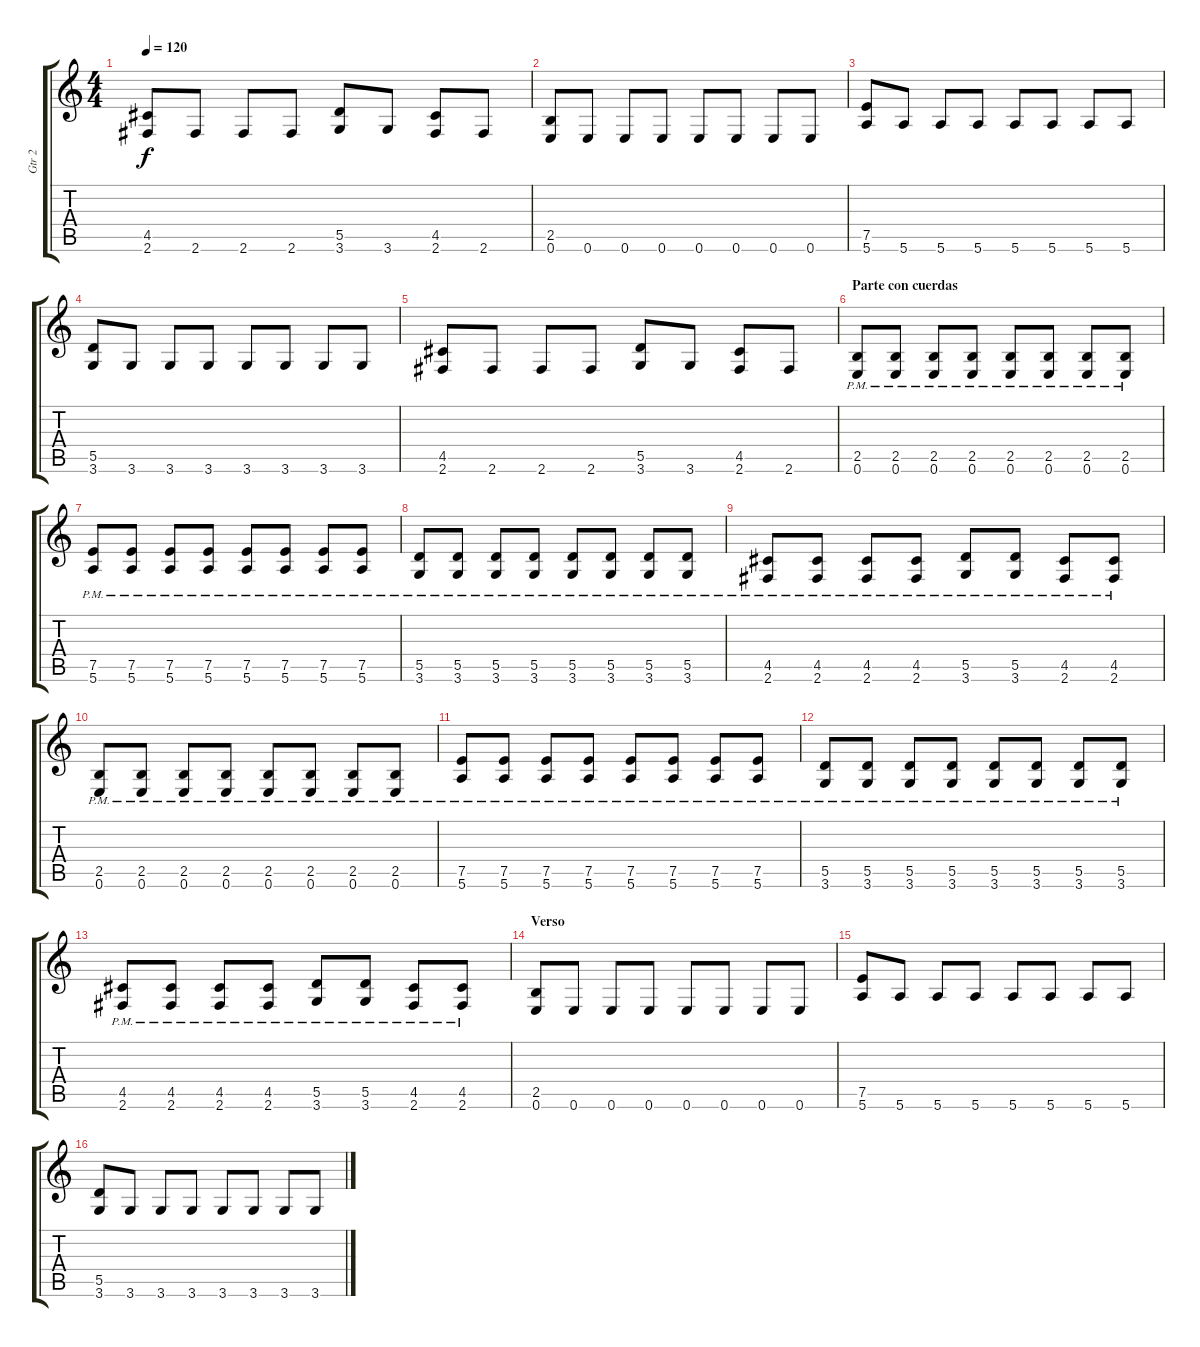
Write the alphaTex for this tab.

\track ("Gtr 2" "Gtr 2") {instrument overdrivenguitar}
\staff {score tabs}
\tuning (E4 B3 G3 D3 A2 E2) {hide}
\ts (4 4)
\tempo 120
\clef g2
\ks c
(4.5 2.6).8{dy f} 2.6.8 2.6.8 2.6.8 (5.5 3.6).8 3.6.8 (4.5 2.6).8 2.6.8 |
(2.5 0.6).8 0.6.8 0.6.8 0.6.8 0.6.8 0.6.8 0.6.8 0.6.8 |
(7.5 5.6).8 5.6.8 5.6.8 5.6.8 5.6.8 5.6.8 5.6.8 5.6.8 |
(5.5 3.6).8 3.6.8 3.6.8 3.6.8 3.6.8 3.6.8 3.6.8 3.6.8 |
(4.5 2.6).8 2.6.8 2.6.8 2.6.8 (5.5 3.6).8 3.6.8 (4.5 2.6).8 2.6.8 |
\section ("" "Parte con cuerdas")
(2.5{pm} 0.6{pm}).8 (2.5{pm} 0.6{pm}).8 (2.5{pm} 0.6{pm}).8 (2.5{pm} 0.6{pm}).8 (2.5{pm} 0.6{pm}).8 (2.5{pm} 0.6{pm}).8 (2.5{pm} 0.6{pm}).8 (2.5{pm} 0.6{pm}).8 |
(7.5{pm} 5.6{pm}).8 (7.5{pm} 5.6{pm}).8 (7.5{pm} 5.6{pm}).8 (7.5{pm} 5.6{pm}).8 (7.5{pm} 5.6{pm}).8 (7.5{pm} 5.6{pm}).8 (7.5{pm} 5.6{pm}).8 (7.5{pm} 5.6{pm}).8 |
(5.5{pm} 3.6{pm}).8 (5.5{pm} 3.6{pm}).8 (5.5{pm} 3.6{pm}).8 (5.5{pm} 3.6{pm}).8 (5.5{pm} 3.6{pm}).8 (5.5{pm} 3.6{pm}).8 (5.5{pm} 3.6{pm}).8 (5.5{pm} 3.6{pm}).8 |
(4.5{pm} 2.6{pm}).8 (4.5{pm} 2.6{pm}).8 (4.5{pm} 2.6{pm}).8 (4.5{pm} 2.6{pm}).8 (5.5{pm} 3.6{pm}).8 (5.5{pm} 3.6{pm}).8 (4.5{pm} 2.6{pm}).8 (4.5 2.6{pm}).8 |
(2.5{pm} 0.6{pm}).8 (2.5{pm} 0.6{pm}).8 (2.5{pm} 0.6{pm}).8 (2.5{pm} 0.6{pm}).8 (2.5{pm} 0.6{pm}).8 (2.5{pm} 0.6{pm}).8 (2.5{pm} 0.6{pm}).8 (2.5{pm} 0.6{pm}).8 |
(7.5{pm} 5.6{pm}).8 (7.5{pm} 5.6{pm}).8 (7.5{pm} 5.6{pm}).8 (7.5{pm} 5.6{pm}).8 (7.5{pm} 5.6{pm}).8 (7.5{pm} 5.6{pm}).8 (7.5{pm} 5.6{pm}).8 (7.5{pm} 5.6{pm}).8 |
(5.5{pm} 3.6{pm}).8 (5.5{pm} 3.6{pm}).8 (5.5{pm} 3.6{pm}).8 (5.5{pm} 3.6{pm}).8 (5.5{pm} 3.6{pm}).8 (5.5{pm} 3.6{pm}).8 (5.5{pm} 3.6{pm}).8 (5.5{pm} 3.6{pm}).8 |
(4.5{pm} 2.6{pm}).8 (4.5{pm} 2.6{pm}).8 (4.5{pm} 2.6{pm}).8 (4.5{pm} 2.6{pm}).8 (5.5{pm} 3.6{pm}).8 (5.5{pm} 3.6{pm}).8 (4.5{pm} 2.6{pm}).8 (4.5 2.6{pm}).8 |
\section ("" "Verso")
(2.5 0.6).8 0.6.8 0.6.8 0.6.8 0.6.8 0.6.8 0.6.8 0.6.8 |
(7.5 5.6).8 5.6.8 5.6.8 5.6.8 5.6.8 5.6.8 5.6.8 5.6.8 |
(5.5 3.6).8 3.6.8 3.6.8 3.6.8 3.6.8 3.6.8 3.6.8 3.6.8
